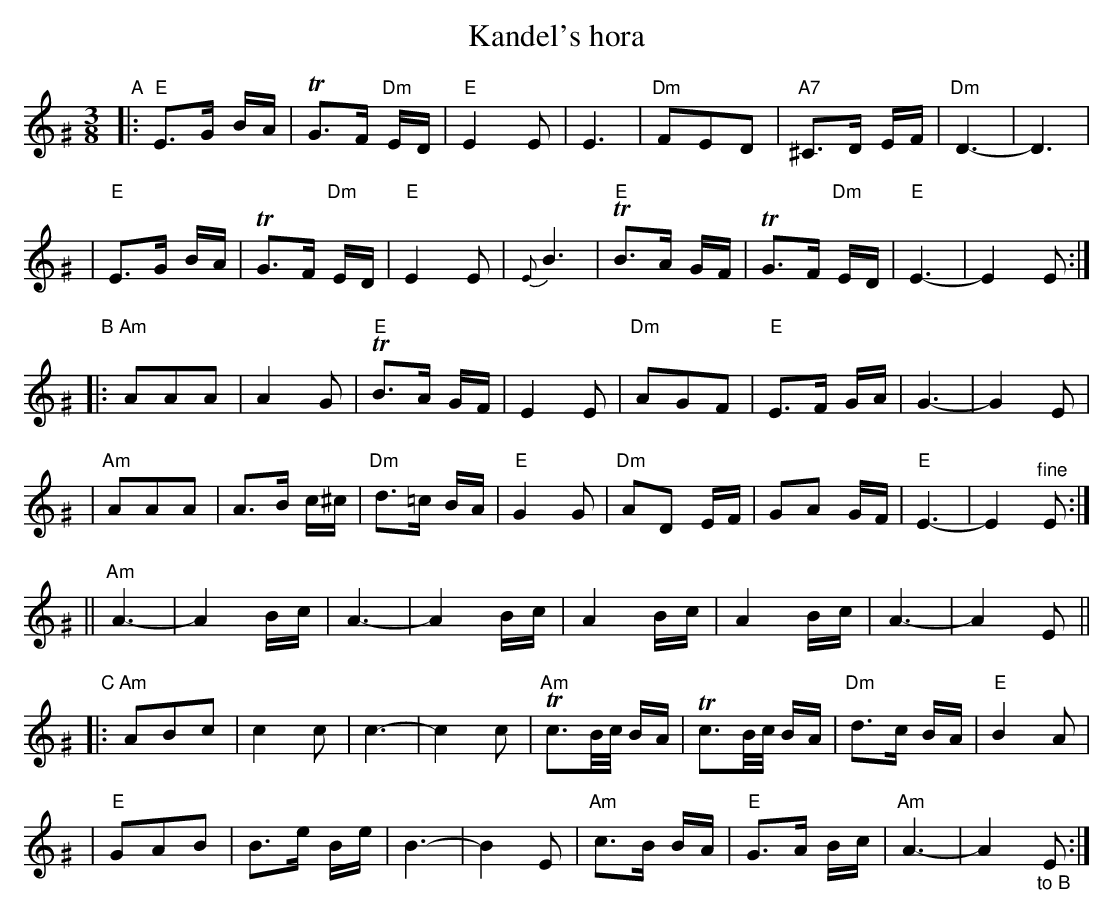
X:1
T: Kandel's hora
M: 3/8
L: 1/16
K: EPhr^G
"A"\
|: "E"E3G BA | TG3F "Dm"ED | "E"E4 E2 | E6 \
| "Dm"F2E2D2 | "A7"^C3D EF | "Dm"D6- | D6 |
| "E"E3G BA | TG3F "Dm"ED | "E"E4 E2 | {E}B6 \
| "E"TB3A GF | TG3F "Dm"ED | "E"E6- | E4 E2 :|
"B"\
|: "Am"A2A2A2 | A4 G2 | "E"TB3A GF | E4 E2 \
| "Dm"A2G2F2 | "E"E3F GA | G6- | G4 E2 |
| "Am"A2A2A2 | A3B c^c | "Dm"d3=c BA | "E"G4 G2 \
| "Dm"A2D2 EF | G2A2 GF | "E"E6- | E4 "^fine"E2 :|
|| "Am"A6- | A4 Bc | A6- | A4 Bc \
| A4 Bc | A4 Bc | A6- | A4 E2 ||
"C"\
|: "Am"A2B2c2 | c4 c2 | c6- | c4 c2 \
| "Am"Tc3B/c/ BA | Tc3B/c/ BA | "Dm"d3c BA | "E"B4 A2 |
| "E"G2A2B2 | B3e Be | B6- | B4 E2 \
| "Am"c3B BA | "E"G3A Bc | "Am"A6- | A4 "_to B"E2 :|
